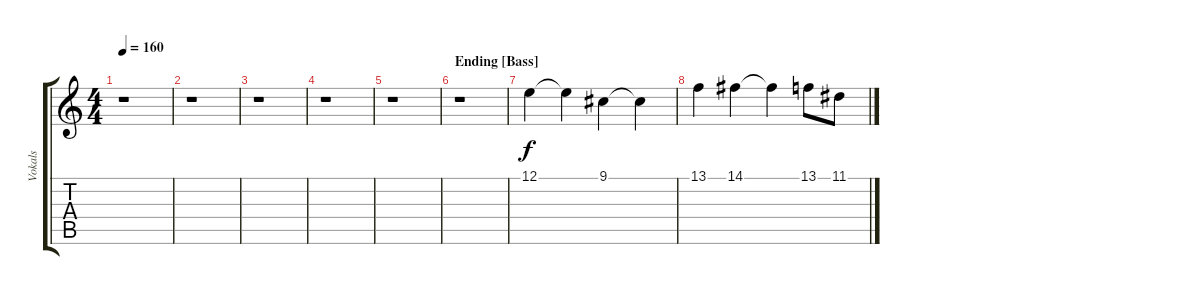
\track ("Vokals" "Vokals") {instrument violin}
\staff {score tabs}
\tuning (E4 B3 G3 D3 A2 E2) {hide}
\ts (4 4)
\tempo 160
\clef g2
\ks c
r.1{dy f} |
r.1 |
r.1 |
r.1 |
r.1 |
\section ("" "Ending [Bass]")
r.1 |
12.1.4{volume 0} 12.1{t}.4 9.1.4 9.1{t}.4 |
13.1.4 14.1.4 14.1{t}.4 13.1.8 11.1.8
